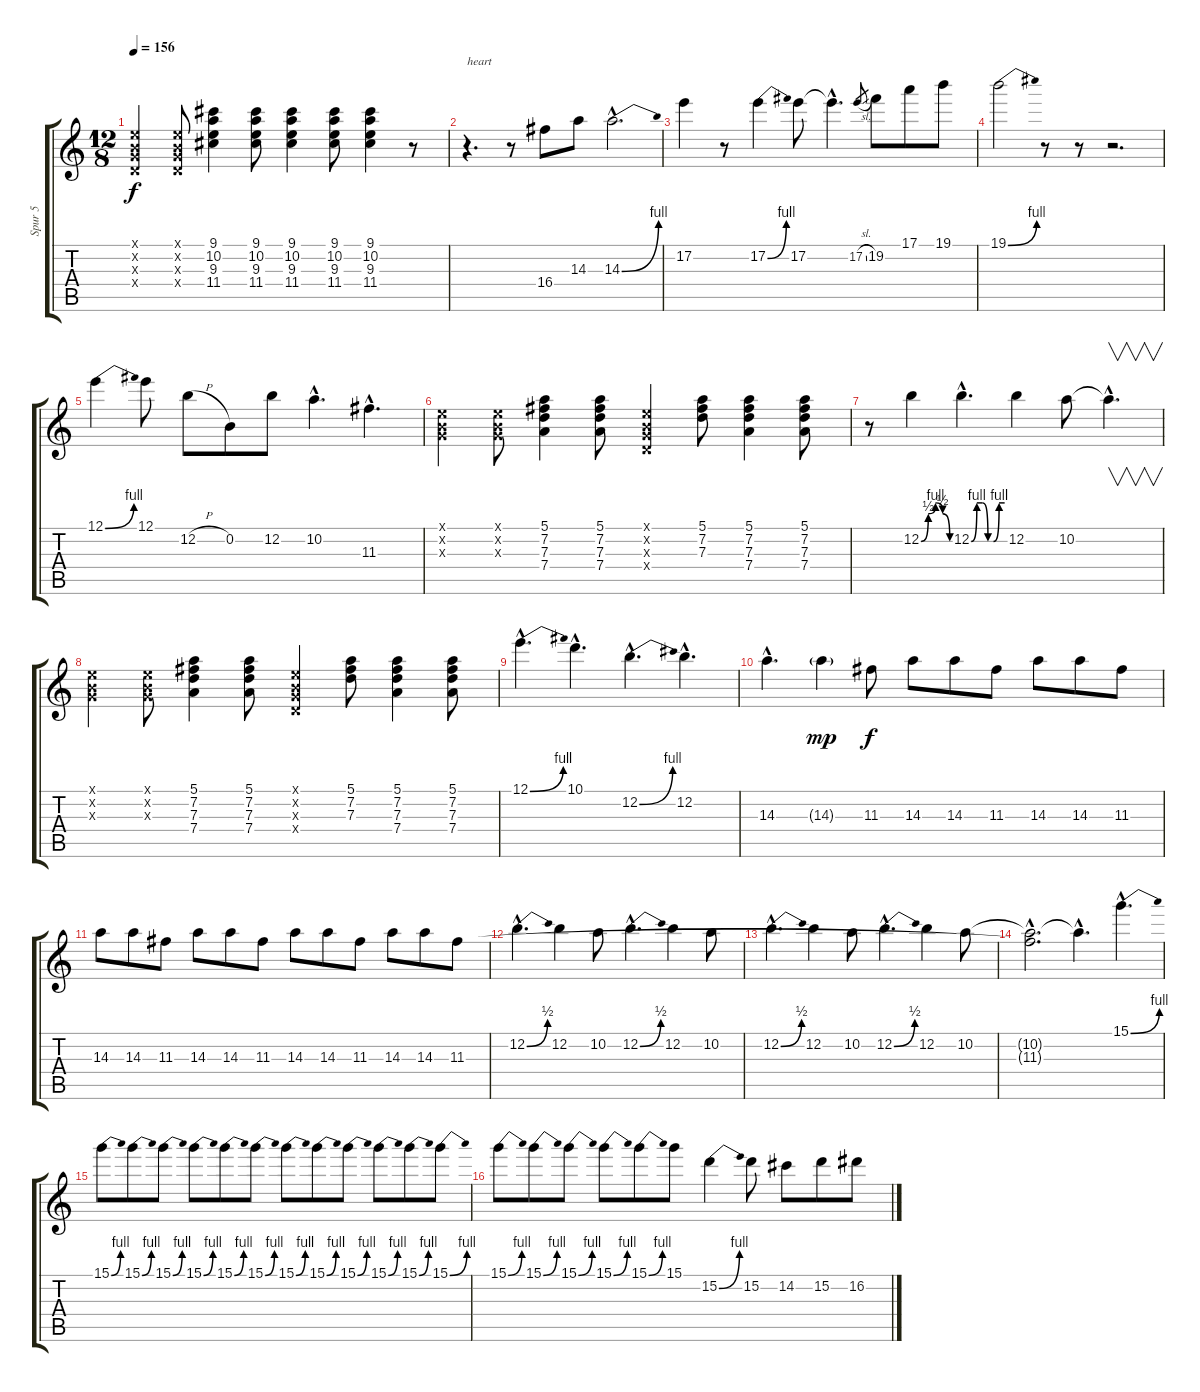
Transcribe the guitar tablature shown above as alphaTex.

\track ("Spur 5" "Spur 5") {instrument acousticguitarnylon}
\staff {score tabs}
\tuning (E4 B3 G3 D3 A2 E2) {hide}
\ts (12 8)
\tempo 156
\clef g2
\ks c
(0.1{x} 0.2{x} 0.3{x} 0.4{x}).4{dy f} (0.1{x} 0.2{x} 0.3{x} 0.4{x}).8 (9.1 10.2 9.3 11.4).4 (9.1 10.2 9.3 11.4).8 (9.1 10.2 9.3 11.4).4 (9.1 10.2 9.3 11.4).8 (9.1 10.2 9.3 11.4).4 r.8 |
r.4{d txt "heart"} r.8 16.4.8 14.3.8 14.3{be (bend 0 0 60 4) hac}.2{d} |
17.2.4 r.8 17.2{be (bend 0 0 60 4)}.4 17.2.8 17.2{hac t}.4{d} 17.2{sl}.8{gr} 19.2.8 17.1.8 19.1.8 |
19.1{be (bend 0 0 60 4)}.2 r.8 r.8 r.2{d} |
12.1{be (bend 0 0 60 4)}.4 12.1.8 12.2{h}.8 0.2.8 12.2.8 10.2{hac}.4{d} 11.3{hac}.4{d} |
(0.1{x} 0.2{x} 0.3{x}).4 (0.1{x} 0.2{x} 0.3{x}).8 (5.1 7.2 7.3 7.4).4 (5.1 7.2 7.3 7.4).8 (0.1{x} 0.2{x} 0.3{x} 0.4{x}).4 (5.1 7.2 7.3).8 (5.1 7.2 7.3 7.4).4 (5.1 7.2 7.3 7.4).8 |
r.8 12.2{be (custom 0 0 15 2 30 4 45 2 60 0)}.4 12.2{be (custom 0 0 10 4 20 4 30 0 40 0 50 4 60 4) hac}.4{d} 12.2.4 10.2.8 10.2{hac t}.4{v d} |
(0.1{x} 0.2{x} 0.3{x}).4 (0.1{x} 0.2{x} 0.3{x}).8 (5.1 7.2 7.3 7.4).4 (5.1 7.2 7.3 7.4).8 (0.1{x} 0.2{x} 0.3{x} 0.4{x}).4 (5.1 7.2 7.3).8 (5.1 7.2 7.3 7.4).4 (5.1 7.2 7.3 7.4).8 |
12.1{be (bend 0 0 60 4) hac}.4{d} 10.1{hac}.4{d} 12.2{be (bend 0 0 60 4) hac}.4{d} 12.2{hac}.4{d} |
14.3{hac}.4{d} 14.3{g}.4{dy mp} 11.3.8{dy f} 14.3.8 14.3.8 11.3.8 14.3.8 14.3.8 11.3.8 |
14.3.8 14.3.8 11.3.8 14.3.8 14.3.8 11.3.8 14.3.8 14.3.8 11.3.8 14.3.8 14.3.8 11.3.8 |
12.2{be (bend 0 0 60 2) hac}.4{d} 12.2.4 10.2.8 12.2{be (bend 0 0 60 2) hac}.4{d} 12.2.4 10.2.8 |
12.2{be (bend 0 0 60 2) hac}.4{d} 12.2.4 10.2.8 12.2{be (bend 0 0 60 2) hac}.4{d} 12.2.4 10.2.8 |
(10.2{hac t} 11.3{hac t}).2{d} 10.2{hac t}.4{d} 15.1{be (bend 0 0 60 4) hac}.4{d} |
15.1{be (bend 0 0 60 4)}.8 15.1{be (bend 0 0 60 4)}.8 15.1{be (bend 0 0 60 4)}.8 15.1{be (bend 0 0 60 4)}.8 15.1{be (bend 0 0 60 4)}.8 15.1{be (bend 0 0 60 4)}.8 15.1{be (bend 0 0 60 4)}.8 15.1{be (bend 0 0 60 4)}.8 15.1{be (bend 0 0 60 4)}.8 15.1{be (bend 0 0 60 4)}.8 15.1{be (bend 0 0 60 4)}.8 15.1{be (bend 0 0 60 4)}.8 |
15.1{be (bend 0 0 60 4)}.8 15.1{be (bend 0 0 60 4)}.8 15.1{be (bend 0 0 60 4)}.8 15.1{be (bend 0 0 60 4)}.8 15.1{be (bend 0 0 60 4)}.8 15.1.8 15.2{be (bend 0 0 60 4)}.4 15.2.8 14.2.8 15.2.8 16.2.8
